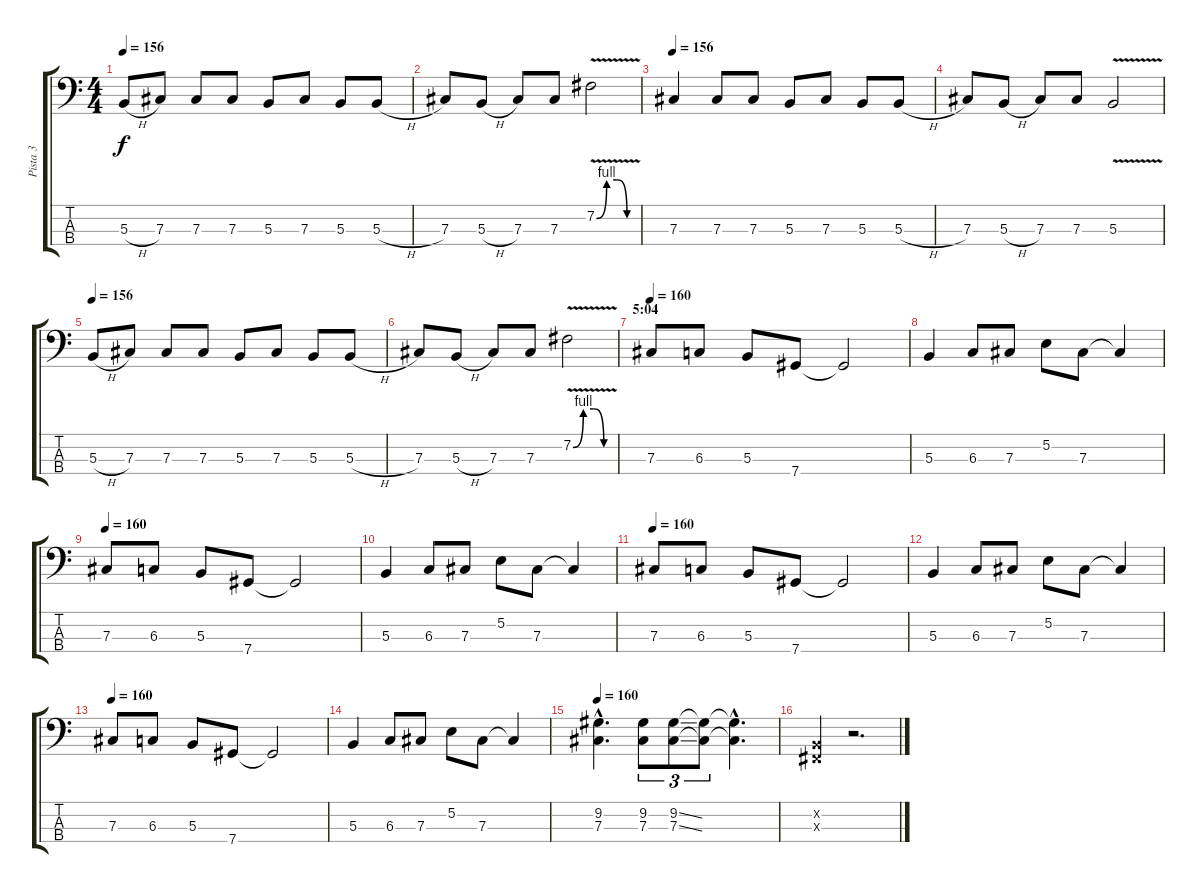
\track ("Pista 3" "Pista 3") {instrument electricbassfinger}
\staff {score tabs}
\tuning (E2 B1 Gb1 Db1) {hide}
\ts (4 4)
\tempo 156
\clef f4
\ks c
5.3{h}.8{dy f} 7.3.8 7.3.8 7.3.8 5.3.8 7.3.8 5.3.8 5.3{h}.8 |
7.3.8 5.3{h}.8 7.3.8 7.3.8 7.2{be (custom 0 0 15 4 30 4 45 0 60 0) v}.2 |
\tempo 156
7.3.4 7.3.8 7.3.8 5.3.8 7.3.8 5.3.8 5.3{h}.8 |
7.3.8 5.3{h}.8 7.3.8 7.3.8 5.3{v}.2 |
\tempo 156
5.3{h}.8 7.3.8 7.3.8 7.3.8 5.3.8 7.3.8 5.3.8 5.3{h}.8 |
7.3.8 5.3{h}.8 7.3.8 7.3.8 7.2{be (custom 0 0 15 4 30 4 45 0 60 0) v}.2 |
\section ("" "5:04")
\tempo 160
7.3.8 6.3.8 5.3.8 7.4.8 7.4{t}.2 |
5.3.4 6.3.8 7.3.8 5.2.8 7.3.8 7.3{t}.4 |
\tempo 160
7.3.8 6.3.8 5.3.8 7.4.8 7.4{t}.2 |
5.3.4 6.3.8 7.3.8 5.2.8 7.3.8 7.3{t}.4 |
\tempo 160
7.3.8 6.3.8 5.3.8 7.4.8 7.4{t}.2 |
5.3.4 6.3.8 7.3.8 5.2.8 7.3.8 7.3{t}.4 |
\tempo 160
7.3.8 6.3.8 5.3.8 7.4.8 7.4{t}.2 |
5.3.4 6.3.8 7.3.8 5.2.8 7.3.8 7.3{t}.4 |
\tempo 160
(9.2{hac} 7.3{hac}).4{d} (9.2 7.3).8{tu (3 2)} (9.2{ss} 7.3{ss}).8{tu (3 2)} (9.2{t} 7.3{t}).8{tu (3 2)} (9.2{hac t} 7.3{hac t}).4{d} |
(0.2{x} 0.3{x}).4 r.2{d}
